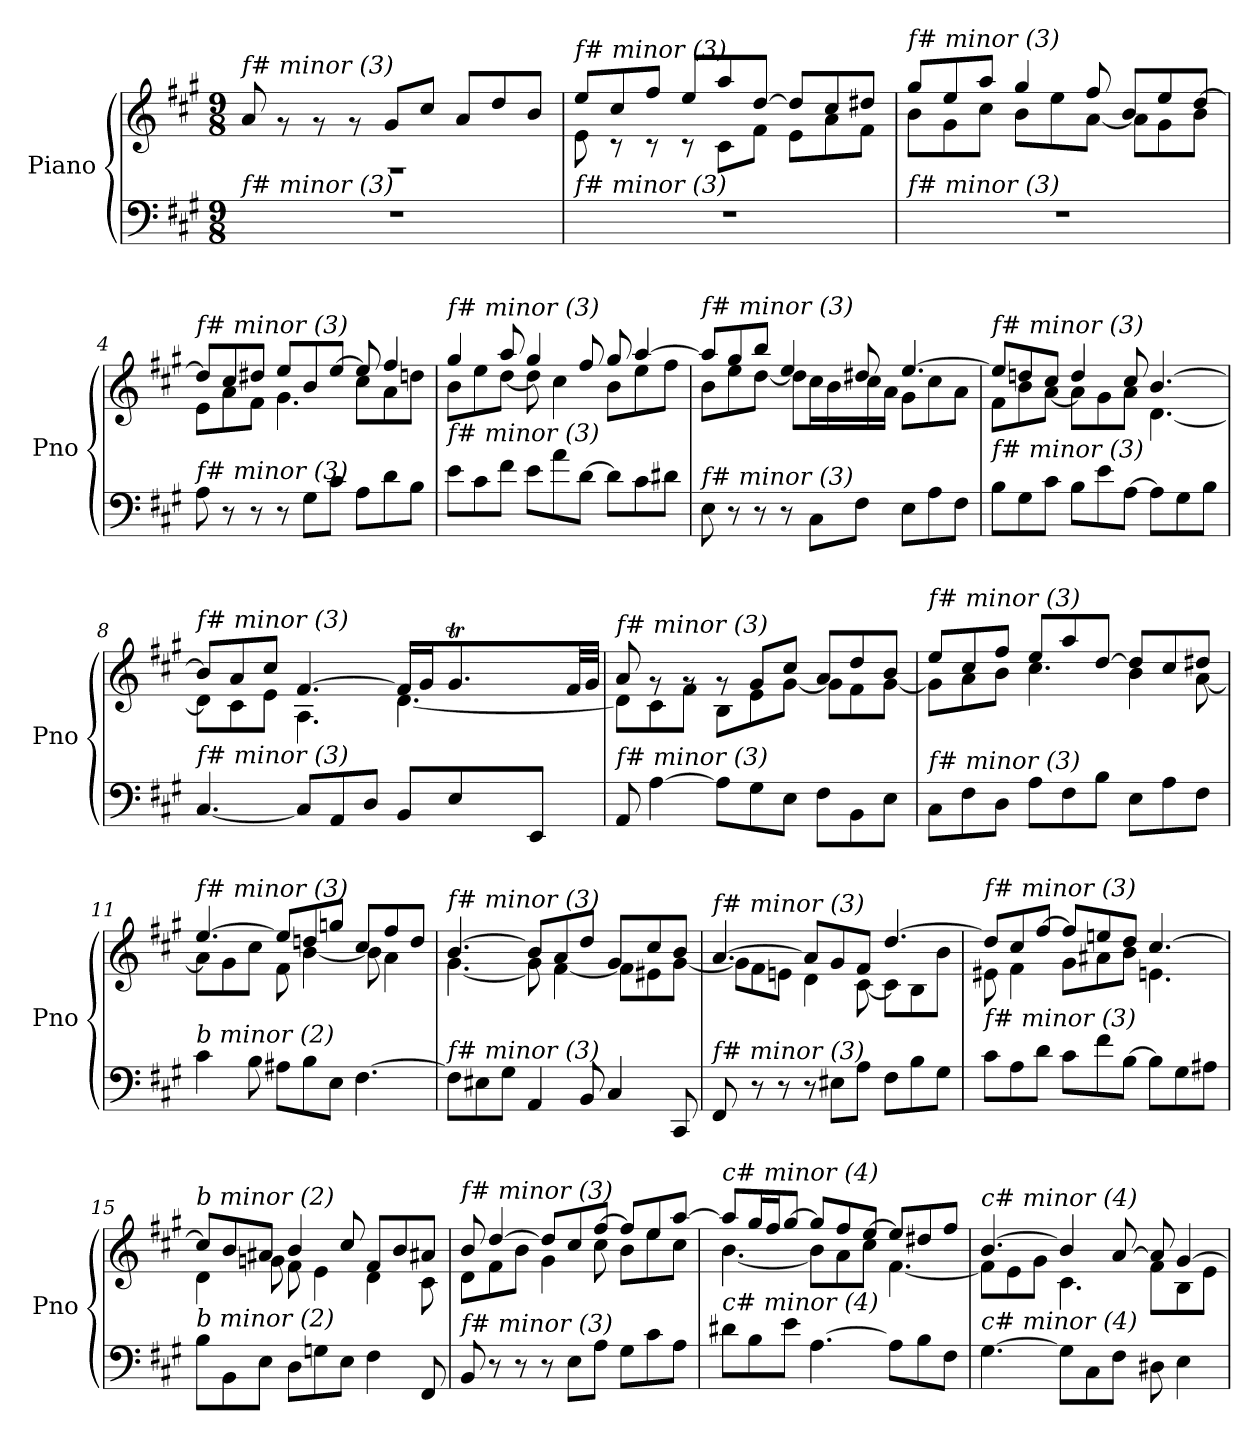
**kern	**kern
*part1	*part1
*staff2	*staff1
*I"Piano	*
*I'Pno	*
*clefF4	*clefG2
*k[f#c#g#]	*k[f#c#g#]
*M9/8	*M9/8
=1	=1
*	*^
!	!LO:TX:i:t=f# minor (3)	!
!LO:TX:i:t=f# minor (3)	!	!
8%9r	8%9rF	8a/
.	.	8rg
.	.	8rg
.	.	8rg
.	.	8g#/L
.	.	8cc#/J
.	.	8a/L
.	.	8dd/
.	.	8b/J
=2	=2	=2
!	!LO:TX:i:t=f# minor (3)	!
!LO:TX:i:t=f# minor (3)	!	!
8%9r	8ee/L	8e\
.	8cc#/	8r
.	8ff#/J	8r
.	8ee/L	8r
.	8aa/	8c#\L
.	[8dd/J	8f#\J
.	8dd/L]	8e\L
.	8cc#/	8a\
.	8dd#X/J	8f#\J
=3	=3	=3
!	!LO:TX:i:t=f# minor (3)	!
!LO:TX:i:t=f# minor (3)	!	!
8%9r	8gg#/L	8b\L
.	8ee/	8g#\
.	8aa/J	8cc#\J
.	4gg#/	8b\L
.	.	8ee\
.	8ff#/	[8a\J
.	8b/L	8a\L]
.	8ee/	8g#\
.	[8dd/J	8b\J
=4	=4	=4
!	!LO:TX:i:t=f# minor (3)	!
!LO:TX:i:t=f# minor (3)	!	!
8A\	8dd/L]	8e\L
8r	8cc#/	8a\
8r	8dd#X/J	8f#\J
8r	8ee/L	4.g#\
8G#\L	8b/	.
8c#\J	[8ee/J	.
8A\L	8ee/]	8cc#\L
8d\	4ff#/	8a\
8B\J	.	8ddn\J
!!LO:LB:g=z	!!
=5	=5	=5
!	!LO:TX:i:t=f# minor (3)	!
!LO:TX:i:t=f# minor (3)	!	!
8e\L	4gg#/	8b\L
8c#\	.	8ee\
8f#\J	8aa/	[8dd\J
8e\L	4gg#/	8dd\]
8a\	.	4cc#\
[8d\J	8ff#/	.
8d\L]	8gg#/	8b\L
8c#\	[4aa/	8ee\
8d#X\J	.	8ff#\J
=6	=6	=6
!	!LO:TX:i:t=f# minor (3)	!
!LO:TX:i:t=f# minor (3)	!	!
8E\	8aa/L]	8b\L
8r	8gg#/	8ee\
8r	8bb/J	[8dd\J
8r	4ee/	8dd\L]
8C#\L	.	16cc#\L
.	.	16b\
8F#\J	8dd#X/	16cc#\
.	.	16a\JJ
8E\L	[4.ee/	8g#\L
8A\	.	8cc#\
8F#\J	.	8a\J
=7	=7	=7
!	!LO:TX:i:t=f# minor (3)	!
!LO:TX:i:t=f# minor (3)	!	!
8B\L	8ee/L]	8f#\L
8G#\	8ddn/	8b\
8c#\J	8cc#/J	[8a\J
8B\L	4dd/	8a\L]
8e\	.	8g#\
[8A\J	8cc#/	8a\J
8A\L]	[4.b/	[4.d\
8G#\	.	.
8B\J	.	.
!!LO:LB:g=z
=8	=8	=8
*^	*	*^
!	!	!LO:TX:i:t=f# minor (3)	!	!
!LO:TX:i:t=f# minor (3)	!	!	!	!
2..ryy	[4.C#/	8b/L]	8d\L]	2..ryy
.	.	8a/	8c#\	.
.	.	8cc#/J	8e\J	.
.	8C#/L]	[4.f#/	4.A\	.
.	8AA/	.	.	.
.	8D/J	.	.	.
.	8BB/L	16f#/LL]	[4.d\	.
.	.	16g#/J	.	.
8.ryy	8E/	8.g#t/	.	32ayy
.	.	.	.	32g#yy
.	.	.	.	32ayy
.	.	.	.	32g#yy
.	8EE/J	.	.	32ayy
.	.	.	.	32g#yy
16ryy	.	32f#/LL	.	16ryy
.	.	32g#/JJJ	.	.
*v	*v	*	*	*
*	*	*v	*v
!!LO:LB:g=z
=9	=9	=9
!	!LO:TX:i:t=f# minor (3)	!
!LO:TX:i:t=f# minor (3)	!	!
8AA/	8a/	8d\L]
[4A\	8rg	8c#\
.	8rg	8f#\J
8A\L]	8rg	8B\L
8G#\	8g#/L	8e\
8E\J	8cc#/J	[8g#\J
8F#\L	8a/L	8g#\L]
8BB\	8dd/	8f#\
8E\J	8b/J	[8g#\J
=10	=10	=10
!	!LO:TX:i:t=f# minor (3)	!
!LO:TX:i:t=f# minor (3)	!	!
8C#\L	8ee/L	8g#\L]
8F#\	8cc#/	8a\
8D\J	8ff#/J	8b\J
8A\L	8ee/L	4.cc#\
8F#\	8aa/	.
8B\J	[8dd/J	.
8E\L	8dd/L]	4b\
8A\	8cc#/	.
8F#\J	8dd#X/J	[8a\
=11	=11	=11
!	!LO:TX:i:t=f# minor (3)	!
!LO:TX:i:t=b minor (2)	!	!
4c#\	[4.ee/	8a\L]
.	.	8g#\
8B\	.	8cc#\J
8A#X\L	8ee/L]	8f#\
8B\	8ddn/	[4b\
8E\J	8ggn/J	.
[4.F#\	8cc#/L	8b\]
.	8ff#/	4a\
.	8dd/J	.
=12	=12	=12
!	!LO:TX:i:t=f# minor (3)	!
!LO:TX:i:t=f# minor (3)	!	!
8F#\L]	[4.b/	[4.g#\
8E#X\	.	.
8G#\J	.	.
4AA/	8b/L]	8g#\]
.	8a/	[4f#\
8BB/	8dd/J	.
4C#/	8g#/L	8f#\L]
.	8cc#/	8e#X\
8CC#/	8b/J	[8g#\J
!!LO:LB:g=z	!!
=13	=13	=13
!	!LO:TX:i:t=f# minor (3)	!
!LO:TX:i:t=f# minor (3)	!	!
8FF#/	[4.a/	8g#\L]
8r	.	8f#\
8r	.	8en\J
8r	8a/L]	4d\
8E#X\L	8g#/	.
8A\J	8f#/J	[8c#\
8F#\L	[4.dd/	8c#\L]
8B\	.	8B\
8G#\J	.	8b\J
=14	=14	=14
!	!LO:TX:i:t=f# minor (3)	!
!LO:TX:i:t=f# minor (3)	!	!
8c#\L	8dd/L]	8e#X\
8A\	8cc#/	4f#\
8d\J	[8ff#/J	.
8c#\L	8ff#/L]	8g#\L
8f#\	8een/	8a#X\
[8B\J	8dd/J	8b\J
8B\L]	[4.cc#/	4.en\
8G#\	.	.
8A#X\J	.	.
=15	=15	=15
!	!LO:TX:i:t=b minor (2)	!
!LO:TX:i:t=b minor (2)	!	!
8B\L	8cc#/L]	4d\
8BB\	8b/	.
8E\J	8a#X/J	8gn\
8D\L	4b/	8f#\
8Gn\	.	4e\
8E\J	8cc#/	.
4F#\	8f#/L	4d\
.	8b/	.
8FF#/	8a#X/J	8c#\
!!LO:PB:g=z	!!
=16	=16	=16
!	!LO:TX:i:t=f# minor (3)	!
!LO:TX:i:t=f# minor (3)	!	!
8BB/	8b/	8d\L
8r	[4dd/	8f#\
8r	.	8b\J
8r	8dd/L]	4g#\
8E\L	8cc#/	.
8A\J	[8ff#/J	8cc#\
8G#\L	8ff#/L]	8b\L
8c#\	8ee/	8ee\
8A\J	[8aa/J	8cc#\J
!!LO:LB:g=z	!!
=17	=17	=17
!	!LO:TX:i:t=c# minor (4)	!
!LO:TX:i:t=c# minor (4)	!	!
8d#X\L	8aa/L]	[4.b\
8B\	16gg#/L	.
.	16ff#/J	.
8e\J	[8gg#/J	.
[4.A\	8gg#/L]	8b\L]
.	8ff#/	8a\
.	[8ee/J	8cc#\J
8A\L]	8ee/L]	[4.f#\
8B\	8dd#X/	.
8F#\J	8ff#/J	.
=18	=18	=18
!	!LO:TX:i:t=c# minor (4)	!
!LO:TX:i:t=c# minor (4)	!	!
[4.G#\	[4.b/	8f#\L]
.	.	8e\
.	.	8g#\J
8G#\L]	4b/]	4.c#\
8C#\	.	.
8F#\J	[8a/	.
8D#X\	8a/]	8f#\L
4E\	[4g#/	8B\
.	.	8e\J
*	*v	*v
=	=
*-	*-
